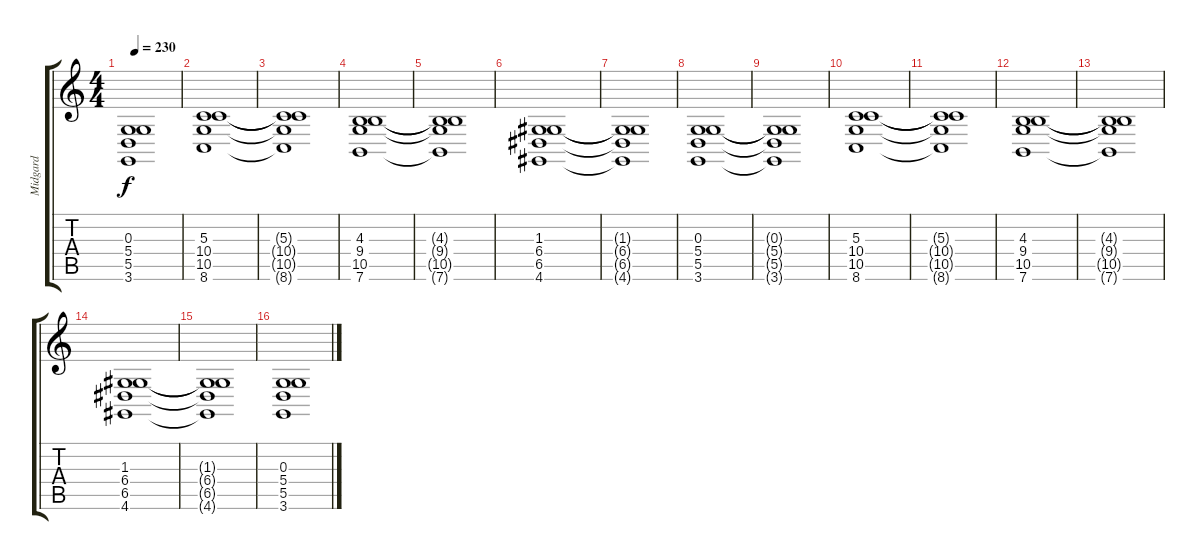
\track ("Midgard" "Midgard") {instrument lead6voice}
\staff {score tabs}
\tuning (E4 B3 G3 D3 A2 E2) {hide}
\ts (4 4)
\tempo 230
\clef g2
\ks c
(0.3{t} 5.4{t} 5.5{t} 3.6{t}).1{dy f} |
(5.3 10.4 10.5 8.6).1 |
(5.3{t} 10.4{t} 10.5{t} 8.6{t}).1 |
(4.3 9.4 10.5 7.6).1 |
(4.3{t} 9.4{t} 10.5{t} 7.6{t}).1 |
(1.3 6.4 6.5 4.6).1 |
(1.3{t} 6.4{t} 6.5{t} 4.6{t}).1 |
(0.3 5.4 5.5 3.6).1 |
(0.3{t} 5.4{t} 5.5{t} 3.6{t}).1 |
(5.3 10.4 10.5 8.6).1{volume 9} |
(5.3{t} 10.4{t} 10.5{t} 8.6{t}).1 |
(4.3 9.4 10.5 7.6).1 |
(4.3{t} 9.4{t} 10.5{t} 7.6{t}).1 |
(1.3 6.4 6.5 4.6).1 |
(1.3{t} 6.4{t} 6.5{t} 4.6{t}).1 |
(0.3 5.4 5.5 3.6).1
